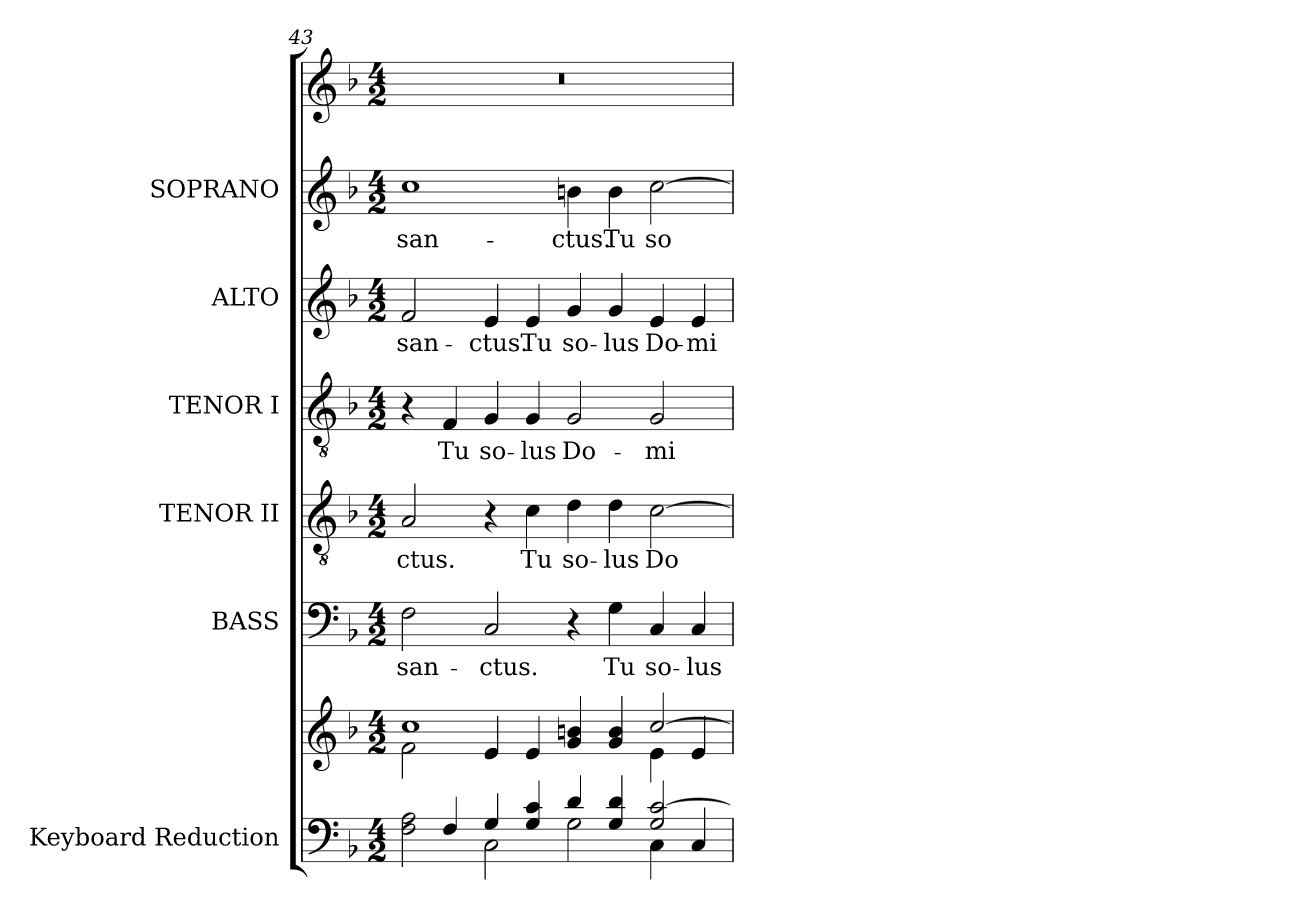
**kern	**kern	**kern	**text	**kern	**text	**kern	**text	**kern	**text	**kern	**text	**kern
*part7	*part7	*part6	*part6	*part5	*part5	*part4	*part4	*part3	*part3	*part2	*part2	*part1
*staff8	*staff7	*staff6	*staff6	*staff5	*staff5	*staff4	*staff4	*staff3	*staff3	*staff2	*staff2	*staff1
*I"Keyboard Reduction	*	*I"BASS	*	*I"TENOR II	*	*I"TENOR I	*	*I"ALTO	*	*I"SOPRANO	*	*
*I'Reduc.	*	*I'B.	*	*I'T. II	*	*I'T. I	*	*I'A.	*	*I'S.	*	*
*clefF4	*clefG2	*clefF4	*	*clefGv2	*	*clefGv2	*	*clefG2	*	*clefG2	*	*clefG2
*	*	*	*	*ITrd7c12	*	*ITrd7c12	*	*	*	*	*	*
*k[b-]	*k[b-]	*k[b-]	*	*k[b-]	*	*k[b-]	*	*k[b-]	*	*k[b-]	*	*k[b-]
*F:	*F:	*F:	*	*F:	*	*F:	*	*F:	*	*F:	*	*F:
*M4/2	*M4/2	*M4/2	*	*M4/2	*	*M4/2	*	*M4/2	*	*M4/2	*	*M4/2
=43	=43	=43	=43	=43	=43	=43	=43	=43	=43	=43	=43	=43
*^	*^	*	*	*	*	*	*	*	*	*	*	*
*	*^	*	*	*	*	*	*	*	*	*	*	*	*	*
!	!	!	!	!	!	!LO:LY:b:color=#000000	!	!	!	!	!	!	!	!	!
!	!	!	!	!	!	!	!	!LO:LY:b:color=#000000	!	!	!	!	!	!	!
!	!	!	!	!	!	!	!	!	!	!	!	!LO:LY:b:color=#000000	!	!	!
!	!	!	!	!	!	!	!	!	!	!	!	!	!	!LO:LY:b:color=#000000	!LO:N:vis=1
4ryy	2Fi\ 2Ai	2ryy	1cci	2fi\	2Fi\	san-	2AAi/	-ctus.	4r	.	2fi/	san-	1cci	san-	0r
!	!	!	!	!	!	!	!	!	!	!LO:LY:b:color=#000000	!	!	!	!	!
4Fi/	.	.	.	.	.	.	.	.	4FFi/	Tu	.	.	.	.	.
!	!	!	!	!	!	!LO:LY:b:color=#000000	!	!	!	!	!	!	!	!	!
!	!	!	!	!	!	!	!	!	!	!LO:LY:b:color=#000000	!	!	!	!	!
!	!	!	!	!	!	!	!	!	!	!	!	!LO:LY:b:color=#000000	!	!	!
4Gi/	4ryy	2Ci\	.	4ei/	2Ci/	-ctus.	4r	.	4GGi/	so-	4ei/	-ctus.	.	.	.
!	!	!	!	!	!	!	!	!LO:LY:b:color=#000000	!	!	!	!	!	!	!
!	!	!	!	!	!	!	!	!	!	!LO:LY:b:color=#000000	!	!	!	!	!
!	!	!	!	!	!	!	!	!	!	!	!	!LO:LY:b:color=#000000	!	!	!
4Gi/ 4ci	4ryy	.	.	4ei/	.	.	4Ci\	Tu	4GGi/	-lus	4ei/	Tu	.	.	.
!	!	!	!	!	!	!	!	!LO:LY:b:color=#000000	!	!	!	!	!	!	!
!	!	!	!	!	!	!	!	!	!	!LO:LY:b:color=#000000	!	!	!	!	!
!	!	!	!	!	!	!	!	!	!	!	!	!LO:LY:b:color=#000000	!	!	!
!	!	!	!	!	!	!	!	!	!	!	!	!	!	!LO:LY:b:color=#000000	!
4di/	2Gi\	4ryy	4gi/ 4bni	2ryy	4r	.	4Di\	so-	2GGi/	Do-	4gi/	so-	4bni\	-ctus.	.
!	!	!	!	!	!	!LO:LY:b:color=#000000	!	!	!	!	!	!	!	!	!
!	!	!	!	!	!	!	!	!LO:LY:b:color=#000000	!	!	!	!	!	!	!
!	!	!	!	!	!	!	!	!	!	!	!	!LO:LY:b:color=#000000	!	!	!
!	!	!	!	!	!	!	!	!	!	!	!	!	!	!LO:LY:b:color=#000000	!
4ryy	.	4Gi/ 4di	4gi/ 4bi	.	4Gi\	Tu	4Di\	-lus	.	.	4gi/	-lus	4bi\	Tu	.
!	!	!	!	!	!	!LO:LY:b:color=#000000	!	!	!	!	!	!	!	!	!
!	!	!	!	!	!	!	!	!LO:LY:b:color=#000000	!	!	!	!	!	!	!
!	!	!	!	!	!	!	!	!	!	!LO:LY:b:color=#000000	!	!	!	!	!
!	!	!	!	!	!	!	!	!	!	!	!	!LO:LY:b:color=#000000	!	!	!
!	!	!	!	!	!	!	!	!	!	!	!	!	!	!LO:LY:b:color=#000000	!
2Gi/ [2ci	4Ci\	2ryy	[2cci/	4ei\	4Ci/	so-	[2Ci\	Do-	2GGi/	-mi-	4ei/	Do-	[2cci\	so-	.
!	!	!	!	!	!	!LO:LY:b:color=#000000	!	!	!	!	!	!	!	!	!
!	!	!	!	!	!	!	!	!	!	!	!	!LO:LY:b:color=#000000	!	!	!
.	4Ci/	.	.	4ei/	4Ci/	-lus	.	.	.	.	4ei/	-mi-	.	.	.
*v	*v	*v	*	*	*	*	*	*	*	*	*	*	*	*	*
*	*v	*v	*	*	*	*	*	*	*	*	*	*	*
=	=	=	=	=	=	=	=	=	=	=	=	=
*-	*-	*-	*-	*-	*-	*-	*-	*-	*-	*-	*-	*-
